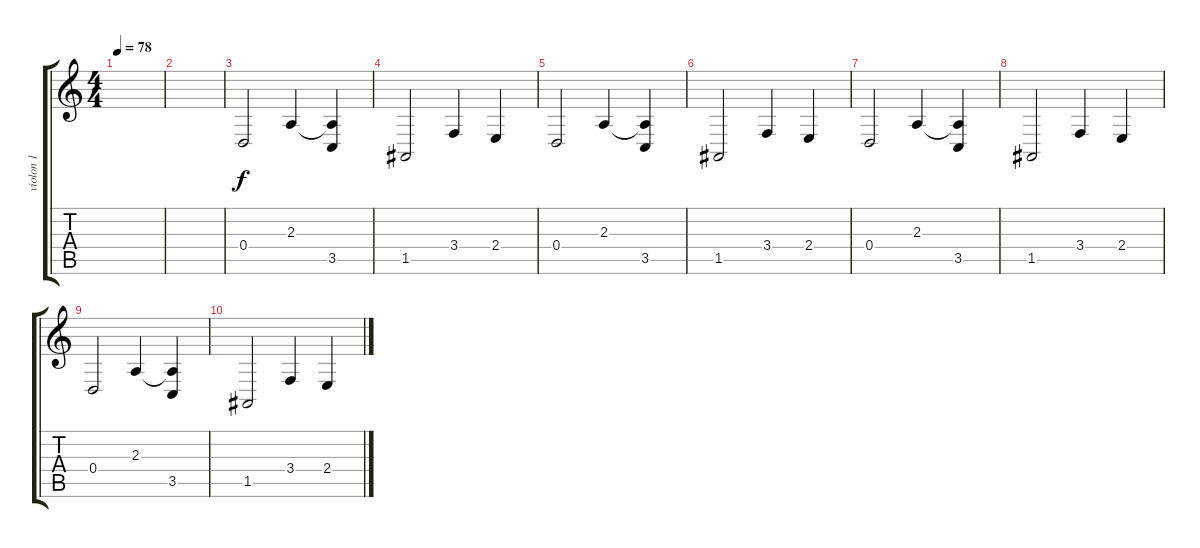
\track ("violon 1" "violon 1") {instrument violin}
\staff {score tabs}
\tuning (E4 B3 G3 D3 A2 E2) {hide}
\ts (4 4)
\tempo 78
\clef g2
\ks c
|
|
0.4.2{volume 10} 2.3.4 (2.3{t} 3.5).4 |
1.5.2 3.4.4 2.4.4 |
0.4.2 2.3.4 (2.3{t} 3.5).4 |
1.5.2 3.4.4 2.4.4 |
0.4.2 2.3.4 (2.3{t} 3.5).4 |
1.5.2 3.4.4 2.4.4 |
0.4.2 2.3.4 (2.3{t} 3.5).4 |
1.5.2 3.4.4 2.4.4
